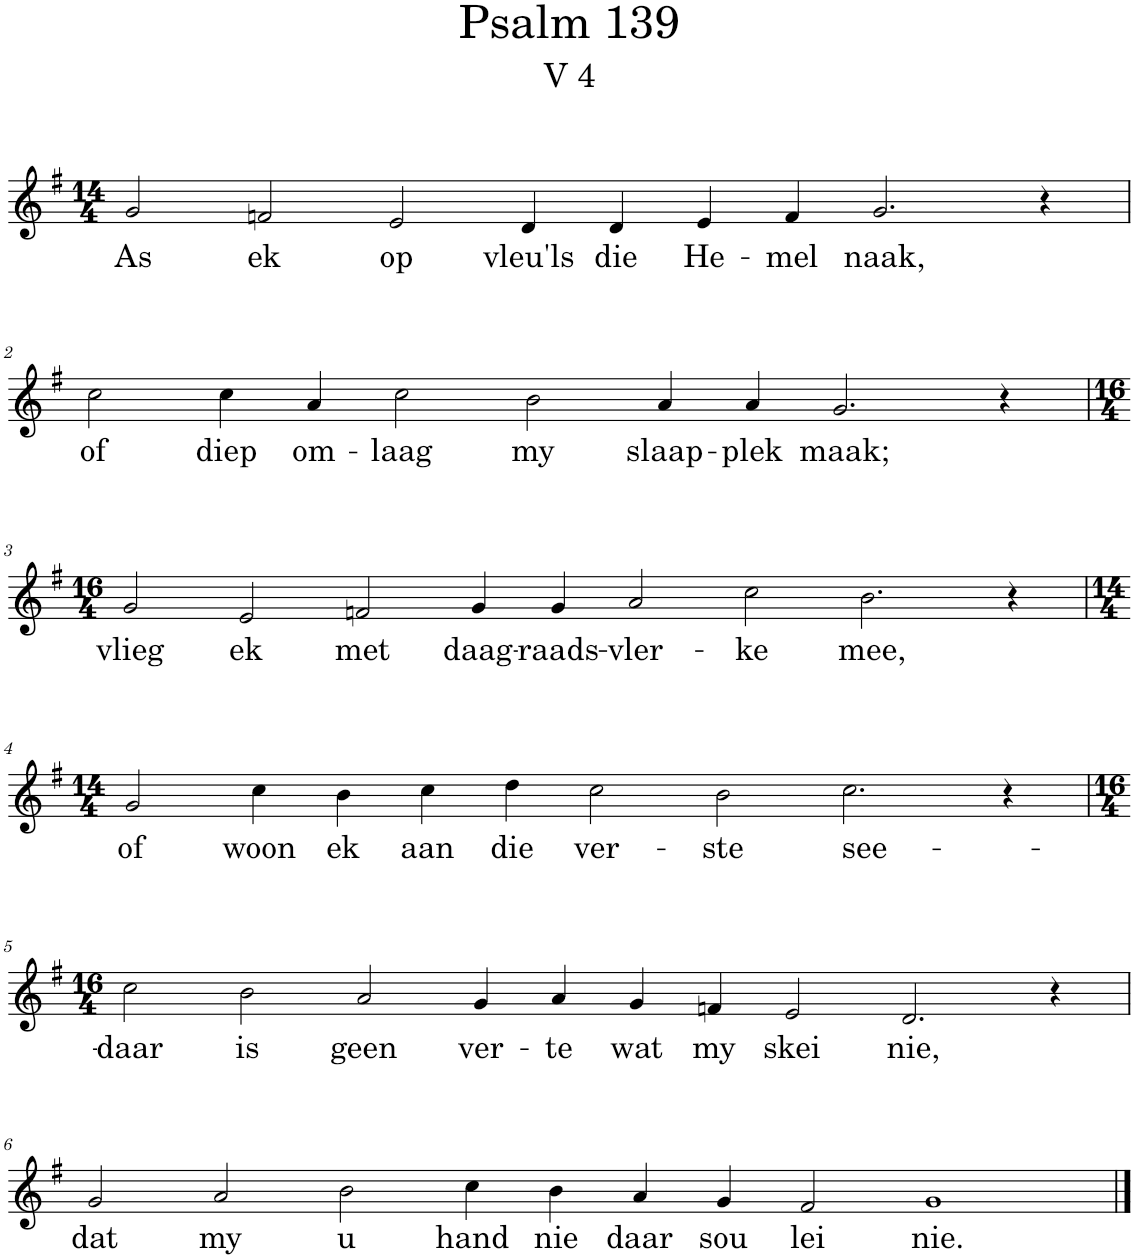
**kern	**text
*part1	*part1
*staff1	*staff1
*I"Pipe Organ	*
*I'Org.	*
*clefG2	*
*k[f#]	*
*M14/4	*
=1	=1
!	!LO:LY:b
2g/	As
!	!LO:LY:b
2fn/	ek
!	!LO:LY:b
2e/	op
!	!LO:LY:b
4d/	vleu'ls
!	!LO:LY:b
4d/	die
!	!LO:LY:b
4e/	He-
!	!LO:LY:b
4f/	-mel
!	!LO:LY:b
2.g/	naak,
4r	.
!!LO:LB:g=z
=2	=2
!	!LO:LY:b
2cc\	of
!	!LO:LY:b
4cc\	diep
!	!LO:LY:b
4a/	om-
!	!LO:LY:b
2cc\	-laag
!	!LO:LY:b
2b\	my
!	!LO:LY:b
4a/	slaap-
!	!LO:LY:b
4a/	-plek
!	!LO:LY:b
2.g/	maak;
4r	.
!!LO:LB:g=z
=3	=3
*M16/4	*
!	!LO:LY:b
2g/	vlieg
!	!LO:LY:b
2e/	ek
!	!LO:LY:b
2fn/	met
!	!LO:LY:b
4g/	daag-
!	!LO:LY:b
4g/	-raads-
!	!LO:LY:b
2a/	-vler-
!	!LO:LY:b
2cc\	-ke
!	!LO:LY:b
2.b\	mee,
4r	.
!!LO:LB:g=z
=4	=4
*M14/4	*
!	!LO:LY:b
2g/	of
!	!LO:LY:b
4cc\	woon
!	!LO:LY:b
4b\	ek
!	!LO:LY:b
4cc\	aan
!	!LO:LY:b
4dd\	die
!	!LO:LY:b
2cc\	ver-
!	!LO:LY:b
2b\	-ste
!	!LO:LY:b
2.cc\	see-
4r	.
!!LO:LB:g=z
=5	=5
*M16/4	*
!	!LO:LY:b
2cc\	-daar
!	!LO:LY:b
2b\	is
!	!LO:LY:b
2a/	geen
!	!LO:LY:b
4g/	ver-
!	!LO:LY:b
4a/	-te
!	!LO:LY:b
4g/	wat
!	!LO:LY:b
4fn/	my
!	!LO:LY:b
2e/	skei
!	!LO:LY:b
2.d/	nie,
4r	.
!!LO:LB:g=z
=6	=6
!	!LO:LY:b
2g/	dat
!	!LO:LY:b
2a/	my
!	!LO:LY:b
2b\	u
!	!LO:LY:b
4cc\	hand
!	!LO:LY:b
4b\	nie
!	!LO:LY:b
4a/	daar
!	!LO:LY:b
4g/	sou
!	!LO:LY:b
2f#/	lei
!	!LO:LY:b
1g	nie.
==	==
*-	*-
